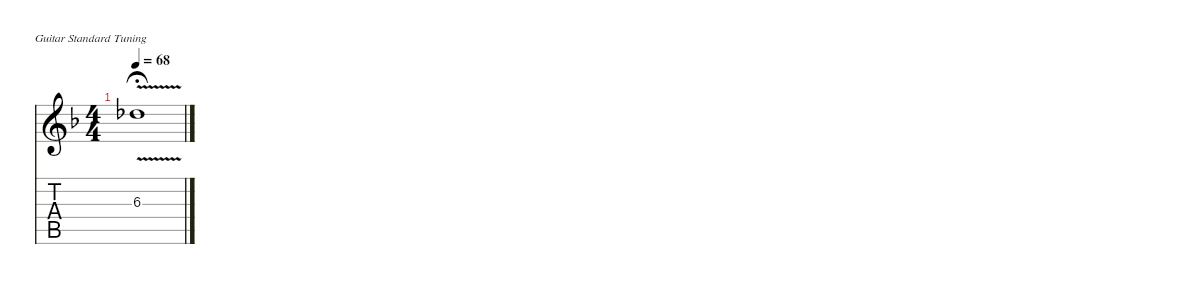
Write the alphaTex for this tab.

\defaultSystemsLayout 4
\hideDynamics
\bracketExtendMode nobrackets
\singleTrackTrackNamePolicy hidden
\multiTrackTrackNamePolicy hidden
\firstSystemTrackNameMode fullname
\firstSystemTrackNameOrientation horizontal
\otherSystemsTrackNameOrientation horizontal
\track ("Elec. Gtr." "Elec. Gtr.") {instrument electricguitarjazz}
\staff {score tabs}
\tuning (E4 B3 G3 D3 A2 E2)
\ts (4 4)
\tempo 68
\clef g2
\ks dminor
6.3{v t acc b}.1{dy mf fermata (medium 0.09) beam Down}
